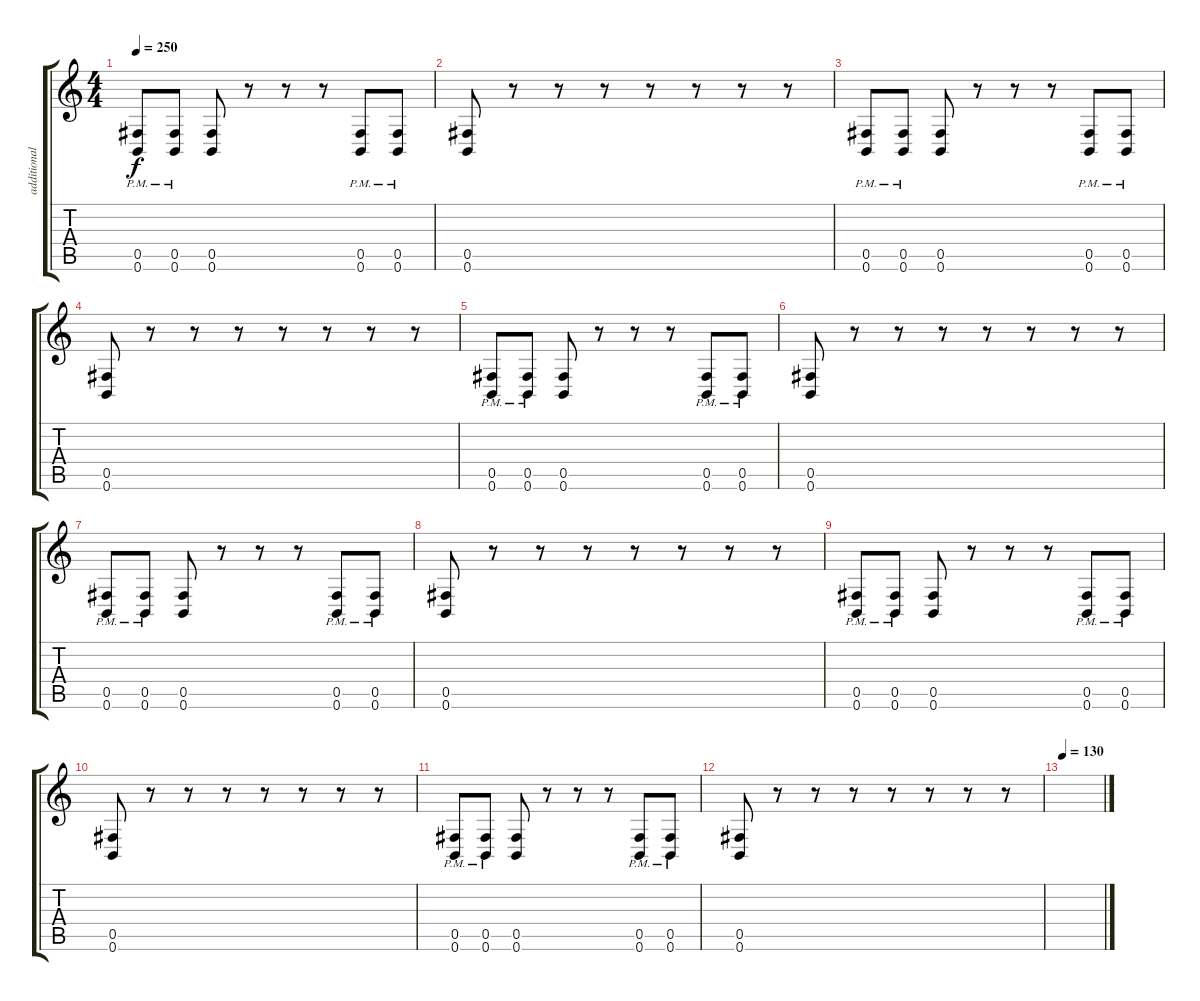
\track ("additional guitar" "additional") {instrument distortionguitar}
\staff {score tabs}
\tuning (Db4 Ab3 E3 B2 Gb2 B1) {hide}
\ts (4 4)
\tempo 250
\clef g2
\ks c
(0.5{pm} 0.6{pm}).8{dy f} (0.5{pm} 0.6{pm}).8 (0.5 0.6).8 r.8 r.8 r.8 (0.5{pm} 0.6{pm}).8 (0.5{pm} 0.6{pm}).8 |
(0.5 0.6).8 r.8 r.8 r.8 r.8 r.8 r.8 r.8 |
(0.5{pm} 0.6{pm}).8 (0.5{pm} 0.6{pm}).8 (0.5 0.6).8 r.8 r.8 r.8 (0.5{pm} 0.6{pm}).8 (0.5{pm} 0.6{pm}).8 |
(0.5 0.6).8 r.8 r.8 r.8 r.8 r.8 r.8 r.8 |
(0.5{pm} 0.6{pm}).8 (0.5{pm} 0.6{pm}).8 (0.5 0.6).8 r.8 r.8 r.8 (0.5{pm} 0.6{pm}).8 (0.5{pm} 0.6{pm}).8 |
(0.5 0.6).8 r.8 r.8 r.8 r.8 r.8 r.8 r.8 |
(0.5{pm} 0.6{pm}).8 (0.5{pm} 0.6{pm}).8 (0.5 0.6).8 r.8 r.8 r.8 (0.5{pm} 0.6{pm}).8 (0.5{pm} 0.6{pm}).8 |
(0.5 0.6).8 r.8 r.8 r.8 r.8 r.8 r.8 r.8 |
(0.5{pm} 0.6{pm}).8 (0.5{pm} 0.6{pm}).8 (0.5 0.6).8 r.8 r.8 r.8 (0.5{pm} 0.6{pm}).8 (0.5{pm} 0.6{pm}).8 |
(0.5 0.6).8 r.8 r.8 r.8 r.8 r.8 r.8 r.8 |
(0.5{pm} 0.6{pm}).8 (0.5{pm} 0.6{pm}).8 (0.5 0.6).8 r.8 r.8 r.8 (0.5{pm} 0.6{pm}).8 (0.5{pm} 0.6{pm}).8 |
(0.5 0.6).8 r.8 r.8 r.8 r.8 r.8 r.8 r.8 |
\tempo 130
